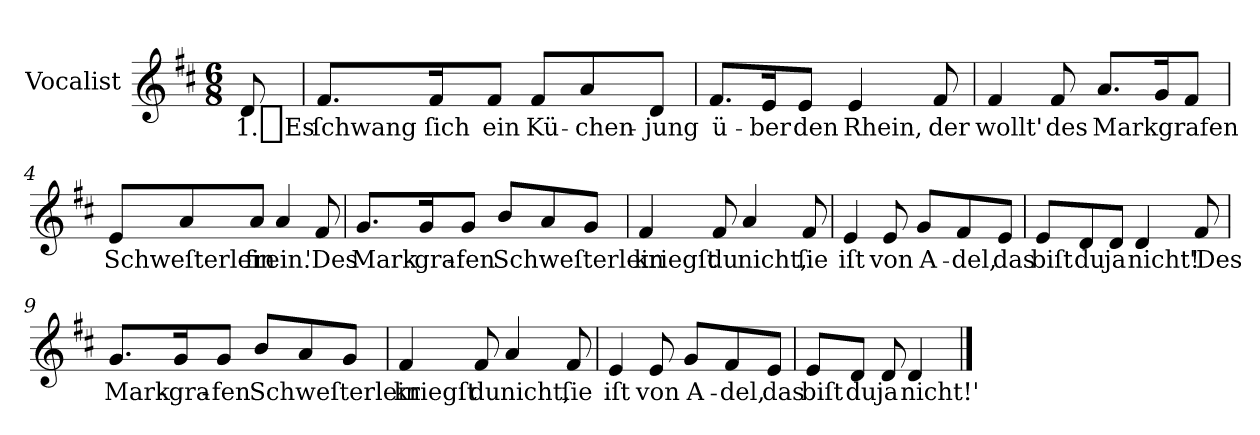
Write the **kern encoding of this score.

**kern	**text
*part1	*part1
*staff1	*staff1
*I"Vocalist	*
*k[f#c#]	*
*D:	*
*M6/8	*
=	=
8d	1._Es
=1	=1
8.f#L	ſchwang
16f#K	ſich
8f#J	ein
8f#L	Kü-
8a	-chen-
8dJ	-jung
=2	=2
8.f#L	ü-
16eK	-ber
8eJ	den
4e	Rhein,
8f#	der
=3	=3
4f#	wollt'
8f#	des
8.aL	Markgrafen
16gK	.
8f#J	.
=4	=4
8eL	Schweſterlein
8a	.
8aJ	frein.
4a	.
8f#	'Des
=5	=5
8.gL	Mark-
16gK	-gra-
8gJ	-fen
8b/L	Schweſterlein
8a	.
8gJ	.
=6	=6
4f#	kriegſt
8f#	du
4a	nicht,
8f#	ſie
=7	=7
4e	iſt
8e	von
8gL	A-
8f#	-del,
8eJ	das
=8	=8
8eL	biſt
8d	du
8dJ	ja
4d	nicht!
8f#	'Des
=9	=9
8.gL	Mark-
16gK	-gra-
8gJ	-fen
8b/L	Schweſterlein
8a	.
8gJ	.
=10	=10
4f#	kriegſt
8f#	du
4a	nicht,
8f#	ſie
=11	=11
4e	iſt
8e	von
8gL	A-
8f#	-del,
8eJ	das
=12	=12
8eL	biſt
8dJ	du
8d	ja
4d	nicht!'
==	==
*-	*-
